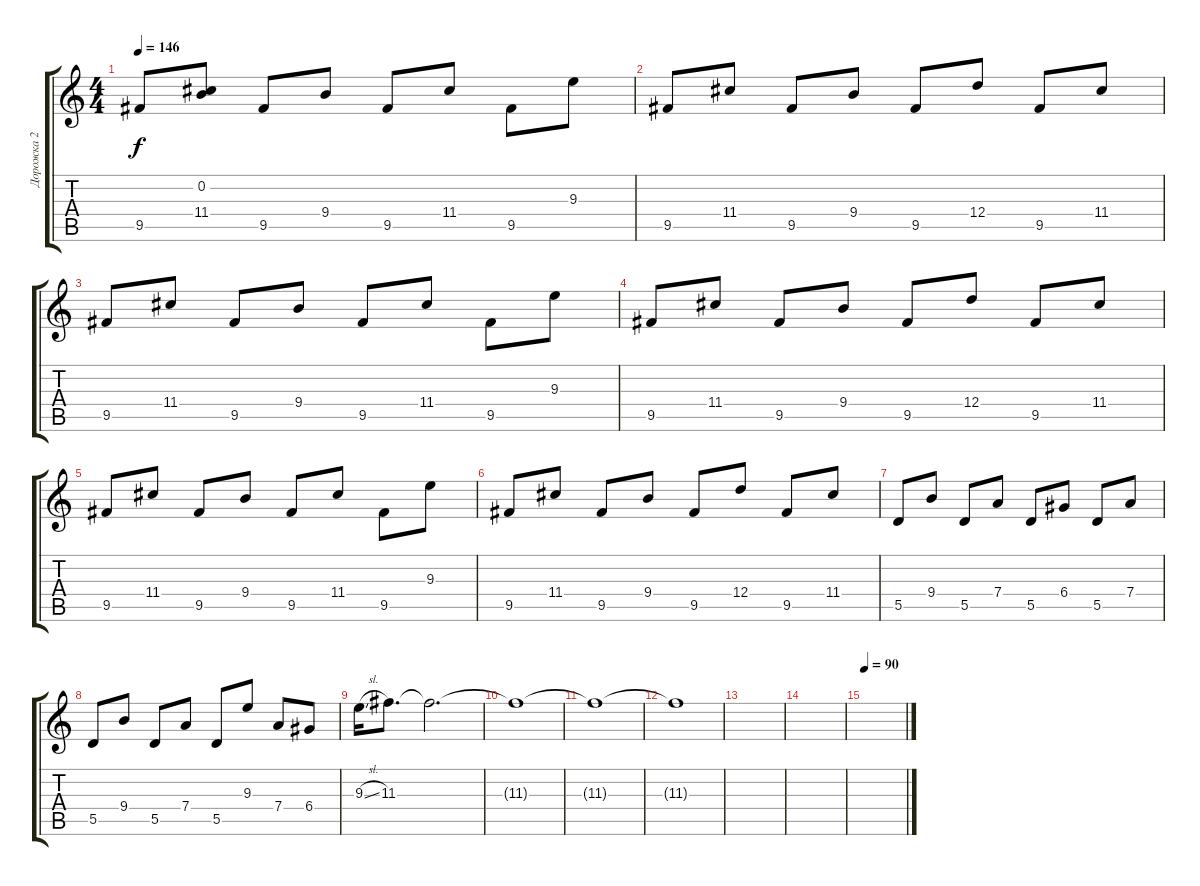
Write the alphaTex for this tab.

\track ("Дорожка 2" "Дорожка 2") {instrument distortionguitar}
\staff {score tabs}
\tuning (E4 B3 G3 D3 A2 E2) {hide}
\ts (4 4)
\tempo 146
\clef g2
\ks c
9.5.8{dy f} (0.2 11.4).8 9.5.8 9.4.8 9.5.8 11.4.8 9.5.8 9.3.8 |
9.5.8 11.4.8 9.5.8 9.4.8 9.5.8 12.4.8 9.5.8 11.4.8 |
9.5.8 11.4.8 9.5.8 9.4.8 9.5.8 11.4.8 9.5.8 9.3.8 |
9.5.8 11.4.8 9.5.8 9.4.8 9.5.8 12.4.8 9.5.8 11.4.8 |
9.5.8 11.4.8 9.5.8 9.4.8 9.5.8 11.4.8 9.5.8 9.3.8 |
9.5.8 11.4.8 9.5.8 9.4.8 9.5.8 12.4.8 9.5.8 11.4.8 |
5.5.8 9.4.8 5.5.8 7.4.8 5.5.8 6.4.8 5.5.8 7.4.8 |
5.5.8 9.4.8 5.5.8 7.4.8 5.5.8 9.3.8 7.4.8 6.4.8 |
9.3{sl}.16 11.3.8{d} 11.3{t}.2{d} |
11.3{t}.1 |
11.3{t}.1 |
11.3{t}.1 |
|
|
\tempo 90
